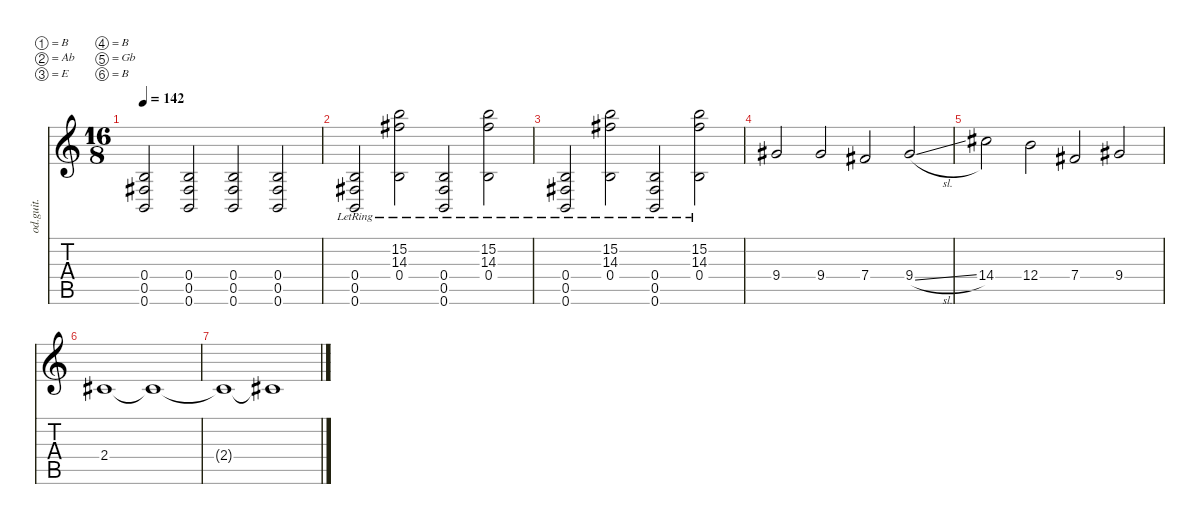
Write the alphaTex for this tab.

\defaultSystemsLayout 4
\hideDynamics
\bracketExtendMode nobrackets
\otherSystemsTrackNameOrientation horizontal
\track ("Guitar2" "od.guit.") {instrument overdrivenguitar}
\staff {score tabs}
\tuning (B3 Ab3 E3 B2 Gb2 B1)
\ts (16 8)
\tempo 142
\clef g2
\ks c
(0.4 0.5{acc #} 0.6).2{dy f beam Up} (0.4 0.5{acc #} 0.6).2{beam Up} (0.4 0.5{acc #} 0.6).2{beam Up} (0.4 0.5{acc #} 0.6).2{beam Up} |
(0.4{lr} 0.5{lr acc #} 0.6{lr}).2{beam Up} (15.2{lr} 14.3{lr acc #} 0.4{lr}).2{beam Down} (0.4{lr} 0.5{lr acc #} 0.6{lr}).2{beam Up} (15.2{lr} 14.3{lr acc #} 0.4{lr}).2{beam Down} |
(0.4{lr} 0.5{lr acc #} 0.6{lr}).2{beam Up} (15.2{lr} 14.3{lr acc #} 0.4{lr}).2{beam Down} (0.4{lr} 0.5{lr acc #} 0.6{lr}).2{beam Up} (15.2{lr} 14.3{lr acc #} 0.4{lr}).2{beam Down} |
9.4{acc #}.2{beam Up} 9.4{acc #}.2{beam Up} 7.4{acc #}.2{beam Up} 9.4{sl acc #}.2{beam Up} |
14.4{acc #}.2{beam Down} 12.4.2{beam Down} 7.4{acc #}.2{beam Up} 9.4{acc #}.2{beam Up} |
2.4{acc #}.1{beam Up} 2.4{t acc #}.1{beam Up} |
2.4{t acc #}.1{beam Up} 2.4{t acc #}.1{beam Up}
